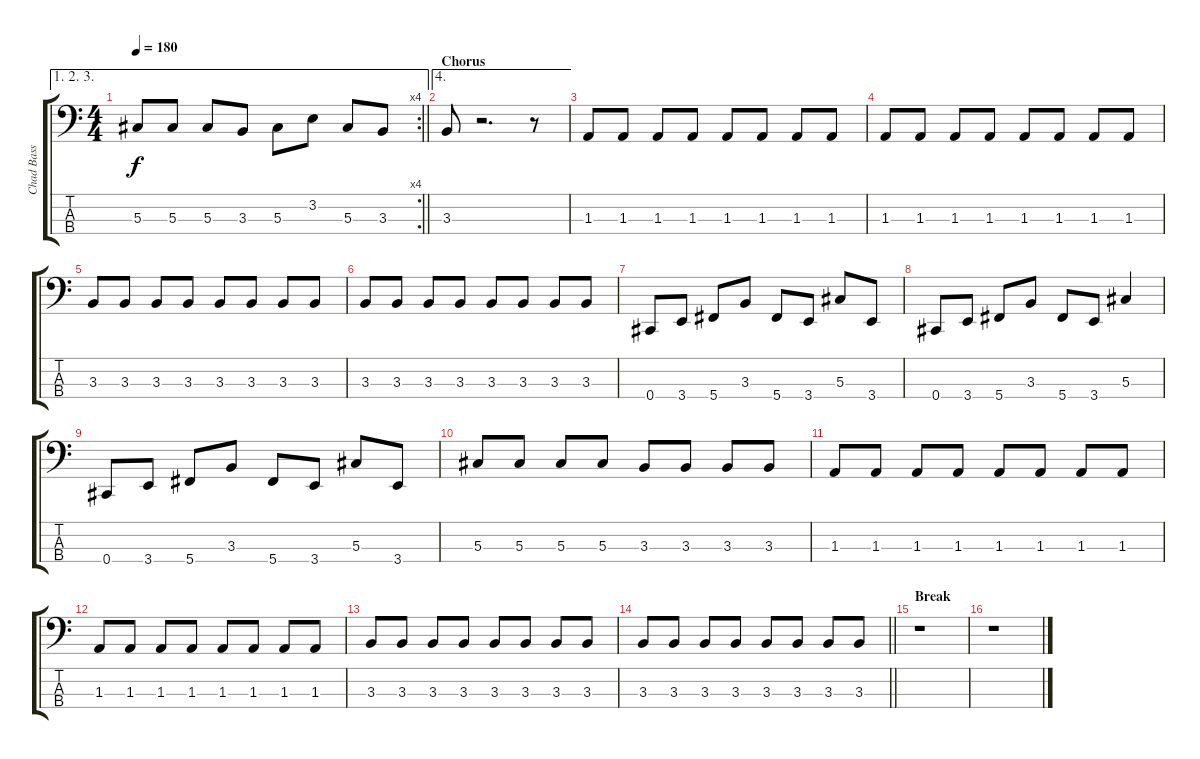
\track ("Chad Bass" "Chad Bass") {instrument electricbasspick}
\staff {score tabs}
\tuning (Gb2 Db2 Ab1 Db1) {hide}
\ae (1 2 3)
\rc 4
\ts (4 4)
\tempo 180
\clef f4
\barLineRight lightlight
\ks c
5.3.8{dy f} 5.3.8 5.3.8 3.3.8 5.3.8 3.2.8 5.3.8 3.3.8 |
\ae 4
\section ("" "Chorus")
3.3.8 r.2{d} r.8 |
1.3.8 1.3.8 1.3.8 1.3.8 1.3.8 1.3.8 1.3.8 1.3.8 |
1.3.8 1.3.8 1.3.8 1.3.8 1.3.8 1.3.8 1.3.8 1.3.8 |
3.3.8 3.3.8 3.3.8 3.3.8 3.3.8 3.3.8 3.3.8 3.3.8 |
3.3.8 3.3.8 3.3.8 3.3.8 3.3.8 3.3.8 3.3.8 3.3.8 |
0.4.8 3.4.8 5.4.8 3.3.8 5.4.8 3.4.8 5.3.8 3.4.8 |
0.4.8 3.4.8 5.4.8 3.3.8 5.4.8 3.4.8 5.3.4 |
0.4.8 3.4.8 5.4.8 3.3.8 5.4.8 3.4.8 5.3.8 3.4.8 |
5.3.8 5.3.8 5.3.8 5.3.8 3.3.8 3.3.8 3.3.8 3.3.8 |
1.3.8 1.3.8 1.3.8 1.3.8 1.3.8 1.3.8 1.3.8 1.3.8 |
1.3.8 1.3.8 1.3.8 1.3.8 1.3.8 1.3.8 1.3.8 1.3.8 |
3.3.8 3.3.8 3.3.8 3.3.8 3.3.8 3.3.8 3.3.8 3.3.8 |
\barLineRight lightlight
3.3.8 3.3.8 3.3.8 3.3.8 3.3.8 3.3.8 3.3.8 3.3.8 |
\section ("" "Break")
r.1 |
r.1
